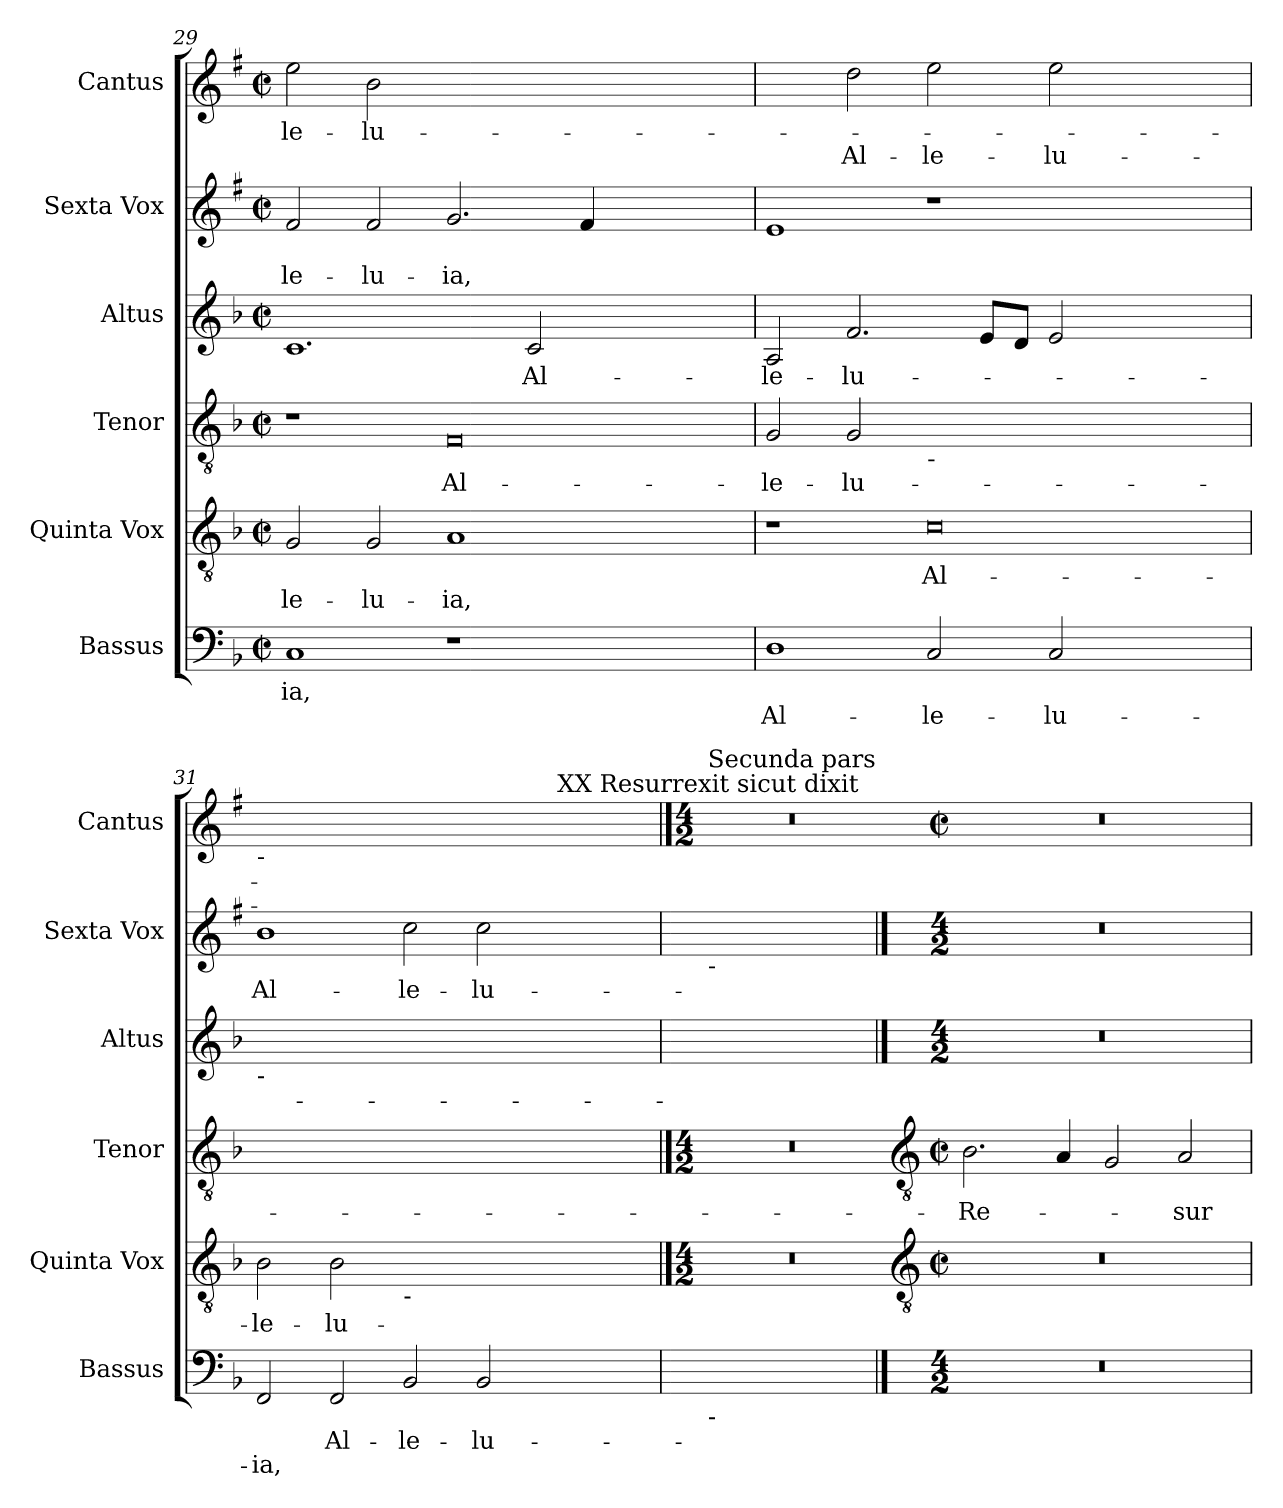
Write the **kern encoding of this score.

**kern	**text	**text	**kern	**text	**text	**kern	**text	**kern	**text	**kern	**text	**text	**kern	**text	**text
*part6	*part6	*part6	*part5	*part5	*part5	*part4	*part4	*part3	*part3	*part2	*part2	*part2	*part1	*part1	*part1
*staff6	*staff6	*staff6	*staff5	*staff5	*staff5	*staff4	*staff4	*staff3	*staff3	*staff2	*staff2	*staff2	*staff1	*staff1	*staff1
*I"Bassus	*	*	*I"Quinta Vox	*	*	*I"Tenor	*	*I"Altus	*	*I"Sexta Vox	*	*	*I"Cantus	*	*
*I'Bassus	*	*	*I'Quinta Vox	*	*	*I'Tenor	*	*I'Altus	*	*I'Sexta Vox	*	*	*I'Cantus	*	*
*clefF4	*	*	*clefGv2	*	*	*clefGv2	*	*clefG2	*	*clefG2	*	*	*clefG2	*	*
*	*	*	*	*	*	*	*	*	*	*ITrd1c2	*	*	*ITrd1c2	*	*
*k[b-]	*	*	*k[b-]	*	*	*k[b-]	*	*k[b-]	*	*k[b-]	*	*	*k[b-]	*	*
*F:	*	*	*F:	*	*	*F:	*	*F:	*	*F:	*	*	*F:	*	*
*M4/2	*	*	*M4/2	*	*	*M4/2	*	*M4/2	*	*M4/2	*	*	*M4/2	*	*
*met(c|)	*	*	*met(c|)	*	*	*met(c|)	*	*met(c|)	*	*met(c|)	*	*	*met(c|)	*	*
=29A	=29A	=29A	=29A	=29A	=29A	=29A	=29A	=29A	=29A	=29A	=29A	=29A	=29A	=29A	=29A
!	!LO:LY:b	!	!	!	!LO:LY:b	!	!	!	!	!	!	!LO:LY:b	!	!LO:LY:b	!
1C	-ia,	.	2G	.	-le-	1r	.	1.c	.	2e	.	-le-	2dd	-le-	.
!	!	!	!	!	!LO:LY:b	!	!	!	!	!	!	!LO:LY:b	!	!LO:LY:b	!
.	.	.	2G	.	-lu-	.	.	.	.	2e	.	-lu-	2a	-lu-	.
!	!	!	!	!	!LO:LY:b	!	!LO:LY:b	!	!	!	!	!LO:LY:b	!	!LO:LY:b	!
1r	.	.	1A	.	-ia,	0F	Al-	.	.	2.f	.	-ia,	[1ccyy	-ia,	.
!	!	!	!	!	!	!	!	!	!LO:LY:b	!	!	!	!	!	!
.	.	.	.	.	.	.	.	2c	Al-	.	.	.	.	.	.
.	.	.	.	.	.	.	.	.	.	4e	.	.	.	.	.
1ryy	.	.	1ryy	.	.	.	.	1ryy	.	1ryy	.	.	1ryy	.	.
=30A	=30A	=30A	=30A	=30A	=30A	=30A	=30A	=30A	=30A	=30A	=30A	=30A	=30A	=30A	=30A
!	!	!LO:LY:b	!	!	!	!	!LO:LY:b	!	!LO:LY:b	!	!	!	!	!	!
1D	.	Al-	1r	.	.	2G	-le-	2A	-le-	1d	.	.	2ccyy]	.	.
!	!	!	!	!	!	!	!LO:LY:b	!	!LO:LY:b	!	!	!	!	!	!LO:LY:b
.	.	.	.	.	.	2G	-lu-	2.f	-lu-	.	.	.	2cc	.	Al-
!	!	!	!	!	!	!LO:TX:b:t=-	!	!	!	!	!	!	!	!	!
!	!	!LO:LY:b	!	!LO:LY:b	!	!	!LO:LY:b	!	!	!	!	!	!	!	!LO:LY:b
2C	.	-le-	0c	Al-	.	[0Fyy	-ia.	.	.	1r	.	.	2dd	.	-le-
.	.	.	.	.	.	.	.	8eL	.	.	.	.	.	.	.
.	.	.	.	.	.	.	.	8dJ	.	.	.	.	.	.	.
!	!	!LO:LY:b	!	!	!	!	!	!	!	!	!	!	!	!	!LO:LY:b
2C	.	-lu-	.	.	.	.	.	2e	.	.	.	.	2dd	.	-lu-
1ryy	.	.	.	.	.	.	.	1ryy	.	1ryy	.	.	1ryy	.	.
=31A	=31A	=31A	=31A	=31A	=31A	=31A	=31A	=31A	=31A	=31A	=31A	=31A	=31A	=31A	=31A
!	!	!	!	!	!	!	!	!	!	!	!	!	!LO:TX:b:t=-	!	!
!	!	!	!	!	!	!	!	!LO:TX:b:t=-	!	!	!	!	!	!	!
!	!	!LO:LY:b	!	!LO:LY:b	!	!	!	!	!LO:LY:b	!	!LO:LY:b	!	!	!	!LO:LY:b
2FF	.	-ia,	2B-	-le-	.	0Fyy]	.	[0fyy	-ia.	1a	Al-	.	0ccyy	.	-ia.
!	!LO:LY:b	!	!	!LO:LY:b	!	!	!	!	!	!	!	!	!	!	!
2FF	Al-	.	2B-	-lu-	.	.	.	.	.	.	.	.	.	.	.
!	!	!	!LO:TX:b:t=-	!	!	!	!	!	!	!	!	!	!	!	!
!	!LO:LY:b	!	!	!LO:LY:b	!	!	!	!	!	!	!LO:LY:b	!	!	!	!
2BB-	-le-	.	0cyy	-ia.	.	.	.	.	.	2b-	-le-	.	.	.	.
!	!LO:LY:b	!	!	!	!	!	!	!	!	!	!LO:LY:b	!	!	!	!
2BB-	-lu-	.	.	.	.	.	.	.	.	2b-	-lu-	.	.	.	.
1ryy	.	.	.	.	.	1ryy	.	1ryy	.	1ryy	.	.	1ryy	.	.
!!LO:LB:g=z
=32	==32	==32	==32	==32	==32	==32	==32	=32	==32	=32	==32	==32	==32	==32	==32
*	*	*	*M4/2	*	*	*M4/2	*	*	*	*	*	*	*M4/2	*	*
!	!	!	!	!	!	!	!	!	!	!	!	!	!LO:TX:a:cj:t=XX Resurrexit sicut dixit	!	!
!	!	!	!	!	!	!	!	!	!	!	!	!	!LO:TX:a:t=Secunda pars	!	!
!	!	!	!	!	!	!	!	!	!	!LO:TX:b:t=-	!	!	!	!	!
!LO:TX:b:t=-	!	!	!	!	!	!	!	!	!	!	!	!	!	!	!
!	!LO:LY:b	!	!	!	!	!	!	!	!	!	!LO:LY:b	!	!	!	!
0FFyy	-ia.	.	0r	.	.	0r	.	0fyy]	.	0ayy	-ia.	.	0r	.	.
!!LO:LB:g=z
==33	=33	=33	=33	=33	=33	=33	=33	==33	=33	==33	=33	=33	=33	=33	=33
*	*	*	*clefGv2	*	*	*clefGv2	*	*	*	*	*	*	*	*	*
*M4/2	*	*	*M4/2	*	*	*M4/2	*	*M4/2	*	*M4/2	*	*	*M4/2	*	*
*	*	*	*met(c|)	*	*	*met(c|)	*	*	*	*	*	*	*met(c|)	*	*
!	!	!	!	!	!	!	!LO:LY:b	!	!	!	!	!	!	!	!
0r	.	.	0r	.	.	2.B-	Re-	0r	.	0r	.	.	0r	.	.
.	.	.	.	.	.	4A	.	.	.	.	.	.	.	.	.
.	.	.	.	.	.	2G	.	.	.	.	.	.	.	.	.
!	!	!	!	!	!	!	!LO:LY:b	!	!	!	!	!	!	!	!
.	.	.	.	.	.	2A	-sur-	.	.	.	.	.	.	.	.
=	=	=	=	=	=	=	=	=	=	=	=	=	=	=	=
*-	*-	*-	*-	*-	*-	*-	*-	*-	*-	*-	*-	*-	*-	*-	*-
